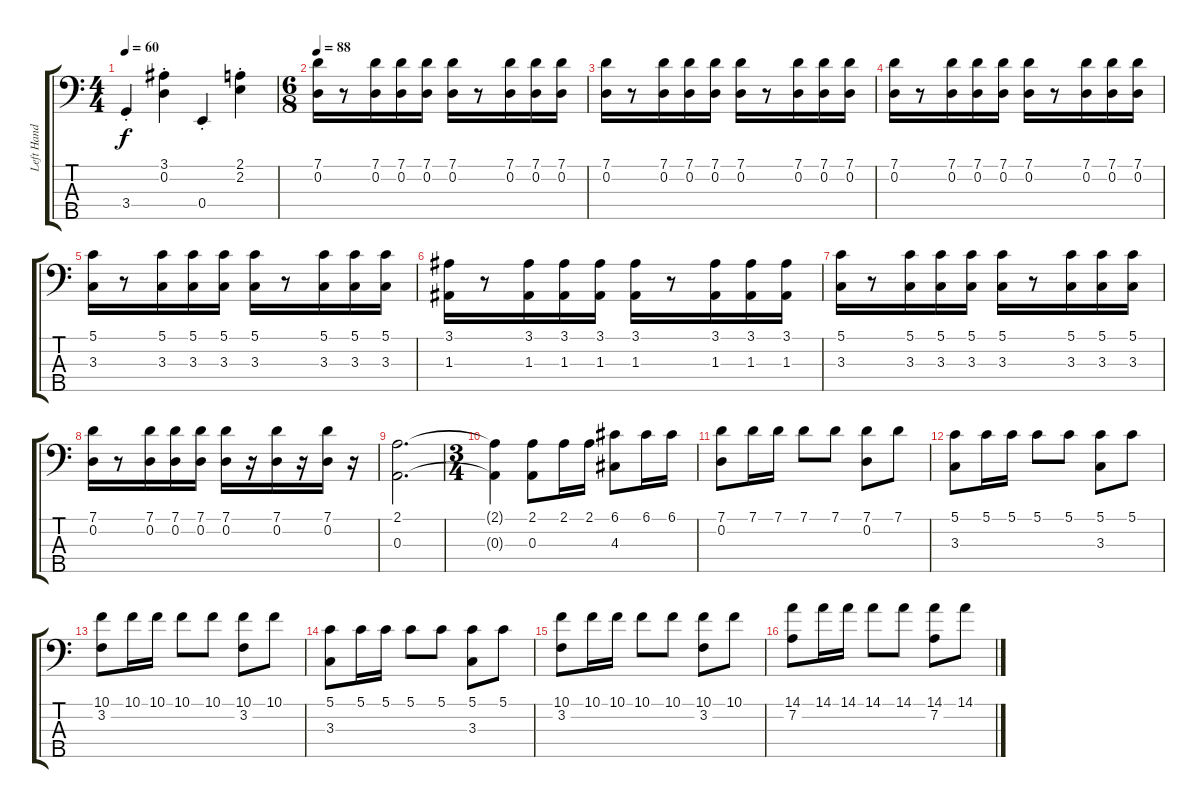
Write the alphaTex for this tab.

\track ("Left Hand" "Left Hand") {instrument acousticguitarsteel}
\staff {score tabs}
\tuning (G2 D2 A1 E1 B0) {hide}
\ts (4 4)
\tempo 60
\clef f4
\ks c
3.4{st}.4{dy f} (3.1{st} 0.2{st}).4 0.4{st}.4 (2.1{st} 2.2{st}).4 |
\ts (6 8)
\tempo 88
(7.1 0.2).16 r.8 (7.1 0.2).16 (7.1 0.2).16 (7.1 0.2).16 (7.1 0.2).16 r.8 (7.1 0.2).16 (7.1 0.2).16 (7.1 0.2).16 |
(7.1 0.2).16 r.8 (7.1 0.2).16 (7.1 0.2).16 (7.1 0.2).16 (7.1 0.2).16 r.8 (7.1 0.2).16 (7.1 0.2).16 (7.1 0.2).16 |
(7.1 0.2).16 r.8 (7.1 0.2).16 (7.1 0.2).16 (7.1 0.2).16 (7.1 0.2).16 r.8 (7.1 0.2).16 (7.1 0.2).16 (7.1 0.2).16 |
(5.1 3.3).16 r.8 (5.1 3.3).16 (5.1 3.3).16 (5.1 3.3).16 (5.1 3.3).16 r.8 (5.1 3.3).16 (5.1 3.3).16 (5.1 3.3).16 |
(3.1 1.3).16 r.8 (3.1 1.3).16 (3.1 1.3).16 (3.1 1.3).16 (3.1 1.3).16 r.8 (3.1 1.3).16 (3.1 1.3).16 (3.1 1.3).16 |
(5.1 3.3).16 r.8 (5.1 3.3).16 (5.1 3.3).16 (5.1 3.3).16 (5.1 3.3).16 r.8 (5.1 3.3).16 (5.1 3.3).16 (5.1 3.3).16 |
(7.1 0.2).16 r.8 (7.1 0.2).16 (7.1 0.2).16 (7.1 0.2).16 (7.1 0.2).16 r.16 (7.1 0.2).16 r.16 (7.1 0.2).16 r.16 |
(2.1 0.3).2{d} |
\ts (3 4)
(2.1{t} 0.3{t}).4 (2.1 0.3).8 2.1.16 2.1.16 (6.1 4.3).8 6.1.16 6.1.16 |
(7.1 0.2).8 7.1.16 7.1.16 7.1.8 7.1.8 (7.1 0.2).8 7.1.8 |
(5.1 3.3).8 5.1.16 5.1.16 5.1.8 5.1.8 (5.1 3.3).8 5.1.8 |
(10.1 3.2).8 10.1.16 10.1.16 10.1.8 10.1.8 (10.1 3.2).8 10.1.8 |
(5.1 3.3).8 5.1.16 5.1.16 5.1.8 5.1.8 (5.1 3.3).8 5.1.8 |
(10.1 3.2).8 10.1.16 10.1.16 10.1.8 10.1.8 (10.1 3.2).8 10.1.8 |
(14.1 7.2).8 14.1.16 14.1.16 14.1.8 14.1.8 (14.1 7.2).8 14.1.8
